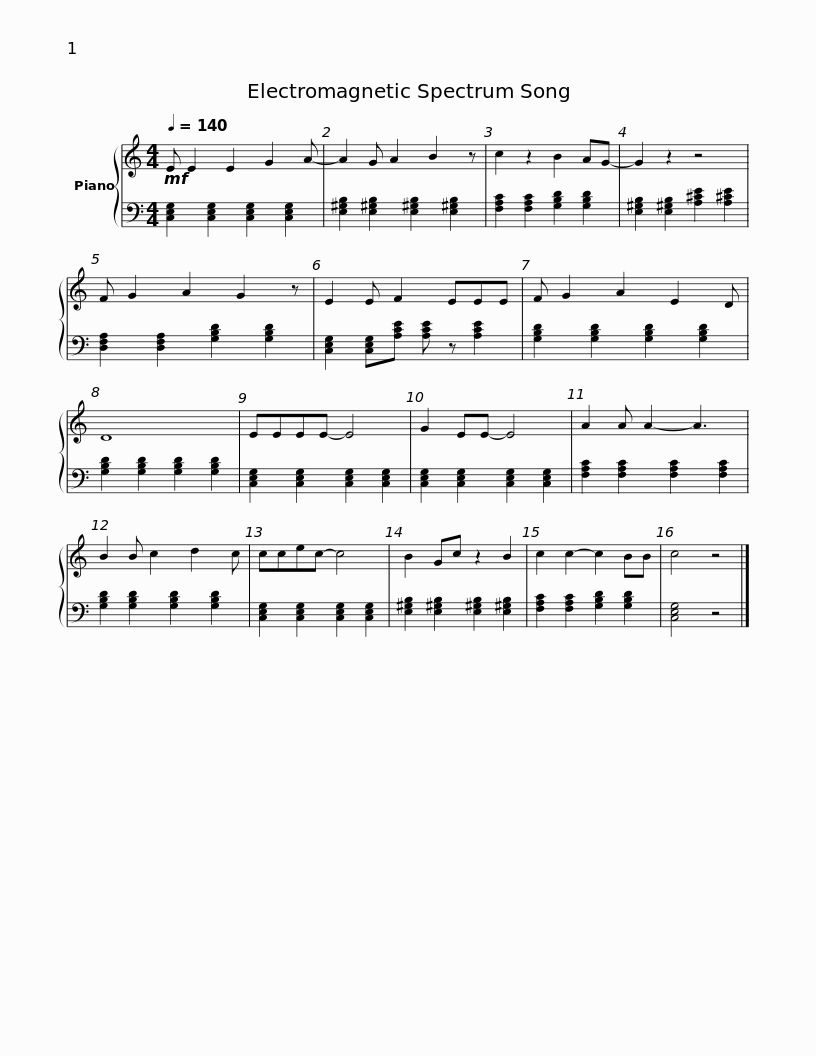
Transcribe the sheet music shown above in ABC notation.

X:1
%%score { 1 | 2 }
L:1/8
Q:1/4=140
M:4/4
I:linebreak $
K:C
V:1 treble
V:2 bass
V:1
!mf! E E2 E2 G2 A- | A2 G A2 B2 z | c2 z2 B2 AG- | G2 z2 z4 | F G2 A2 G2 z |$ %5
 E2 E F2 EEE | F G2 A2 E2 D | D8 | EEEE- E4 | G2 EE- E4 | %10
 A2 A A2- A3 |$ B2 B c2 d2 c | ccec- c4 | B2 Gc z2 B2 | c2 c2- c2 BB | %15
 c4 z4 |] %16
V:2
 [C,E,G,]2 [C,E,G,]2 [C,E,G,]2 [C,E,G,]2 | [E,^G,B,]2 [E,^G,B,]2 [E,^G,B,]2 [E,^G,B,]2 | [F,A,C]2 [F,A,C]2 [G,B,D]2 [G,B,D]2 | [E,^G,B,]2 [E,^G,B,]2 [A,^CE]2 [A,^CE]2 | [D,F,A,]2 [D,F,A,]2 [G,B,D]2 [G,B,D]2 |$ %5
 [C,E,G,]2 [C,E,G,][A,CE] [A,CE] z [A,CE]2 | [G,B,D]2 [G,B,D]2 [G,B,D]2 [G,B,D]2 | [G,B,D]2 [G,B,D]2 [G,B,D]2 [G,B,D]2 | [C,E,G,]2 [C,E,G,]2 [C,E,G,]2 [C,E,G,]2 | [C,E,G,]2 [C,E,G,]2 [C,E,G,]2 [C,E,G,]2 | %10
 [F,A,C]2 [F,A,C]2 [F,A,C]2 [F,A,C]2 |$ [G,B,D]2 [G,B,D]2 [G,B,D]2 [G,B,D]2 | [C,E,G,]2 [C,E,G,]2 [C,E,G,]2 [C,E,G,]2 | [E,^G,B,]2 [E,^G,B,]2 [E,^G,B,]2 [E,^G,B,]2 | [F,A,C]2 [F,A,C]2 [G,B,D]2 [G,B,D]2 | %15
 [C,E,G,]4 z4 |] %16
